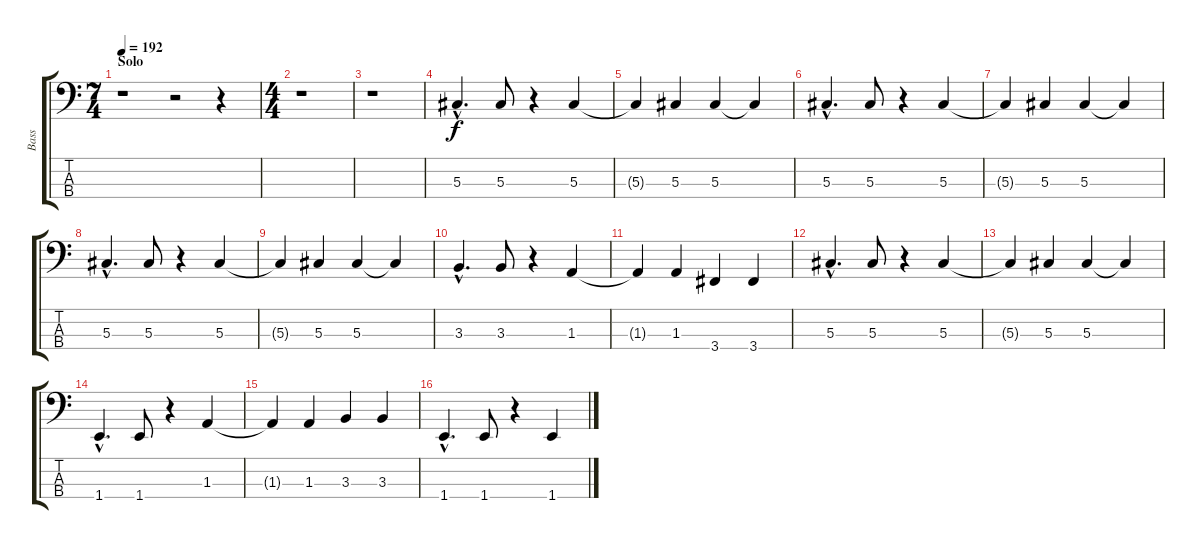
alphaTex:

\track ("Bass" "Bass") {instrument electricbassfinger}
\staff {score tabs}
\tuning (Gb2 Db2 Ab1 Eb1) {hide}
\ts (7 4)
\section ("" "Solo")
\tempo 192
\clef f4
\ks c
r.1{dy f} r.2 r.4 |
\ts (4 4)
r.1 |
r.1 |
5.3{hac}.4{d} 5.3.8 r.4 5.3.4 |
5.3{t}.4 5.3.4 5.3.4 5.3{t}.4 |
5.3{hac}.4{d} 5.3.8 r.4 5.3.4 |
5.3{t}.4 5.3.4 5.3.4 5.3{t}.4 |
5.3{hac}.4{d} 5.3.8 r.4 5.3.4 |
5.3{t}.4 5.3.4 5.3.4 5.3{t}.4 |
3.3{hac}.4{d} 3.3.8 r.4 1.3.4 |
1.3{t}.4 1.3.4 3.4.4 3.4.4 |
5.3{hac}.4{d} 5.3.8 r.4 5.3.4 |
5.3{t}.4 5.3.4 5.3.4 5.3{t}.4 |
1.4{hac}.4{d} 1.4.8 r.4 1.3.4 |
1.3{t}.4 1.3.4 3.3.4 3.3.4 |
1.4{hac}.4{d} 1.4.8 r.4 1.4.4
